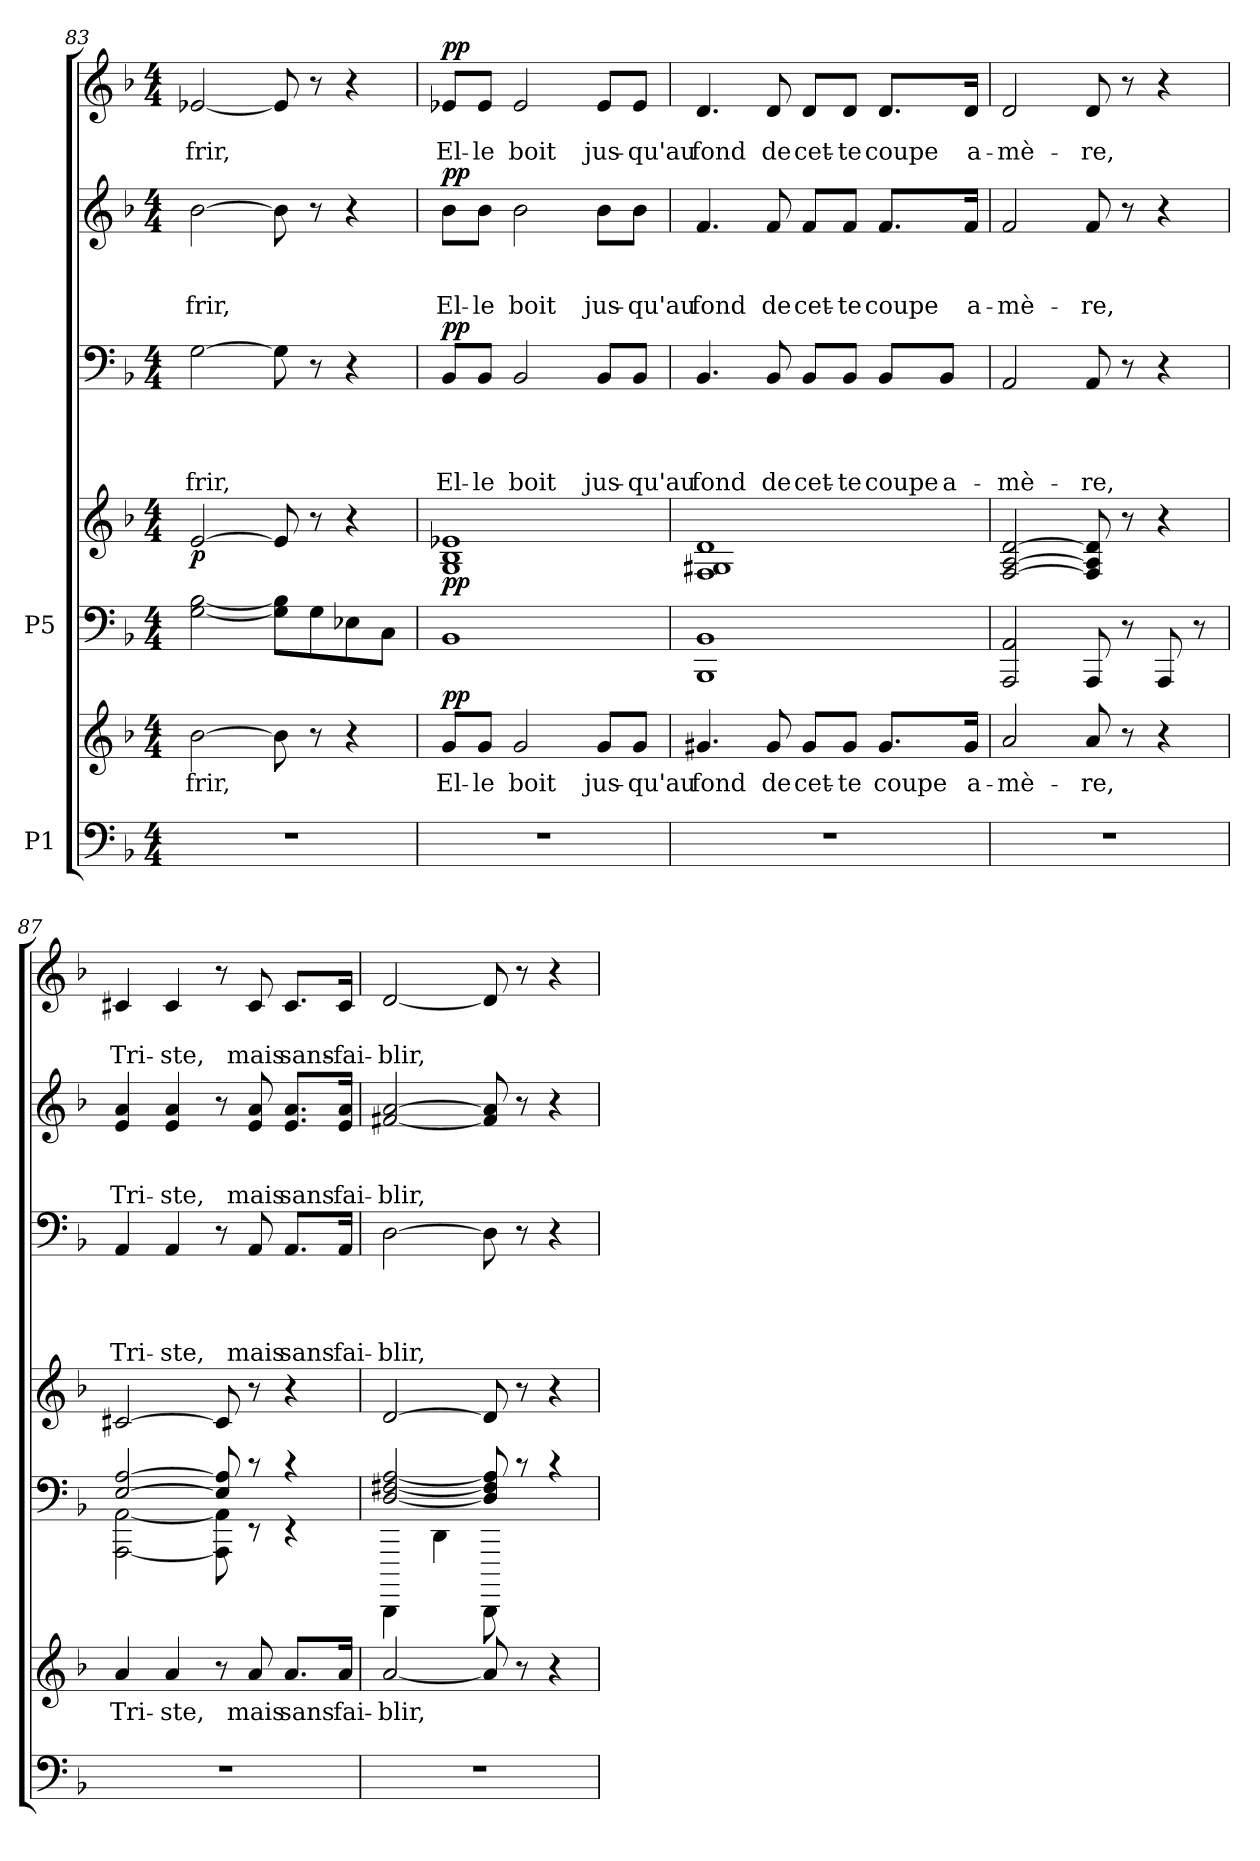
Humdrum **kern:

**kern	**kern	**text	**dynam	**kern	**kern	**dynam	**kern	**text	**text	**text	**text	**dynam	**kern	**text	**text	**text	**dynam	**kern	**text	**text	**dynam
*part5	*part5	*part5	*part5	*part4	*part4	*part4	*part3	*part3	*part3	*part3	*part3	*part3	*part2	*part2	*part2	*part2	*part2	*part1	*part1	*part1	*part1
*staff7	*staff6	*staff6	*staff6/7	*staff5	*staff4	*staff4/5	*staff3	*staff3	*staff3	*staff3	*staff3	*staff3	*staff2	*staff2	*staff2	*staff2	*staff2	*staff1	*staff1	*staff1	*staff1
*I"P1	*	*	*	*I"P5	*	*	*	*	*	*	*	*	*	*	*	*	*	*	*	*	*
*clefF4	*clefG2	*	*	*clefF4	*clefG2	*	*clefF4	*	*	*	*	*	*clefG2	*	*	*	*	*clefG2	*	*	*
*	*	*	*	*	*	*	*	*	*	*	*	*	*ITrd7c12	*	*	*	*	*	*	*	*
*k[b-]	*k[b-]	*	*	*k[b-]	*k[b-]	*	*k[b-]	*	*	*	*	*	*k[b-]	*	*	*	*	*k[b-]	*	*	*
*F:	*F:	*	*	*F:	*F:	*	*F:	*	*	*	*	*	*F:	*	*	*	*	*F:	*	*	*
*M4/4	*M4/4	*	*	*M4/4	*M4/4	*	*M4/4	*	*	*	*	*	*M4/4	*	*	*	*	*M4/4	*	*	*
=83	=83	=83	=83	=83	=83	=83	=83	=83	=83	=83	=83	=83	=83	=83	=83	=83	=83	=83	=83	=83	=83
!	!	!LO:LY:b	!	!	!	!LO:DY:b	!	!	!	!	!LO:LY:b	!	!	!	!	!LO:LY:b	!	!	!	!LO:LY:b	!
*	*	*	*	*^	*^	*	*	*	*	*	*	*	*	*	*	*	*	*	*	*	*
*	*	*	*	*	*^	*	*^	*	*	*	*	*	*	*	*	*	*	*	*	*	*	*	*
1r	[>2b-\	-frir,	.	1ryy	[<2G\ [>2B-\	1ryy	[>2e/	1ryy	1ryy	p	[>2G\	.	.	.	-frir,	.	[>2B-\	.	.	-frir,	.	[<2e-X/	.	-frir,	.
.	8b-\]	.	.	.	8G\] 8B-\]L	.	8e/]	.	.	.	8G\]	.	.	.	.	.	8B-\]	.	.	.	.	8e-/]	.	.	.
.	8r	.	.	.	8G\	.	8r	.	.	.	8r	.	.	.	.	.	8r	.	.	.	.	8r	.	.	.
.	4r	.	.	.	8E-X\	.	4r	.	.	.	4r	.	.	.	.	.	4r	.	.	.	.	4r	.	.	.
.	.	.	.	.	8C\J	.	.	.	.	.	.	.	.	.	.	.	.	.	.	.	.	.	.	.	.
=84	=84	=84	=84	=84	=84	=84	=84	=84	=84	=84	=84	=84	=84	=84	=84	=84	=84	=84	=84	=84	=84	=84	=84	=84	=84
!	!	!LO:LY:b	!LO:DY:a	!	!	!	!	!	!	!LO:DY:b	!	!	!	!	!LO:LY:b	!LO:DY:a	!	!	!	!LO:LY:b	!LO:DY:a	!	!	!LO:LY:b	!LO:DY:a
1r	8g/L	El-	pp	1ryy	1BB-	1ryy	1G 1B- 1e-X	1ryy	1ryy	pp	8BB-/L	.	.	.	El-	pp	8B-\L	.	.	El-	pp	8e-X/L	.	El-	pp
!	!	!LO:LY:b	!	!	!	!	!	!	!	!	!	!	!	!	!LO:LY:b	!	!	!	!	!LO:LY:b	!	!	!	!LO:LY:b	!
.	8g/J	-le	.	.	.	.	.	.	.	.	8BB-/J	.	.	.	-le	.	8B-\J	.	.	-le	.	8e-/J	.	-le	.
!	!	!LO:LY:b	!	!	!	!	!	!	!	!	!	!	!	!	!LO:LY:b	!	!	!	!	!LO:LY:b	!	!	!	!LO:LY:b	!
.	2g/	boit	.	.	.	.	.	.	.	.	2BB-/	.	.	.	boit	.	2B-\	.	.	boit	.	2e-/	.	boit	.
!	!	!LO:LY:b	!	!	!	!	!	!	!	!	!	!	!	!	!LO:LY:b	!	!	!	!	!LO:LY:b	!	!	!	!LO:LY:b	!
.	8g/L	jus-	.	.	.	.	.	.	.	.	8BB-/L	.	.	.	jus-	.	8B-\L	.	.	jus-	.	8e-/L	.	jus-	.
!	!	!LO:LY:b	!	!	!	!	!	!	!	!	!	!	!	!	!LO:LY:b	!	!	!	!	!LO:LY:b	!	!	!	!LO:LY:b	!
.	8g/J	-qu'au	.	.	.	.	.	.	.	.	8BB-/J	.	.	.	-qu'au	.	8B-\J	.	.	-qu'au	.	8e-/J	.	-qu'au	.
=85	=85	=85	=85	=85	=85	=85	=85	=85	=85	=85	=85	=85	=85	=85	=85	=85	=85	=85	=85	=85	=85	=85	=85	=85	=85
!	!	!LO:LY:b	!	!	!	!	!	!	!	!	!	!	!	!	!LO:LY:b	!	!	!	!	!LO:LY:b	!	!	!	!LO:LY:b	!
1r	4.g#X/	fond	.	1ryy	1BBB- 1BB-	1ryy	1F 1G#X 1d	1ryy	1ryy	.	4.BB-/	.	.	.	fond	.	4.F/	.	.	fond	.	4.d/	.	fond	.
!	!	!LO:LY:b	!	!	!	!	!	!	!	!	!	!	!	!	!LO:LY:b	!	!	!	!	!LO:LY:b	!	!	!	!LO:LY:b	!
.	8g#/	de	.	.	.	.	.	.	.	.	8BB-/	.	.	.	de	.	8F/	.	.	de	.	8d/	.	de	.
!	!	!LO:LY:b	!	!	!	!	!	!	!	!	!	!	!	!	!LO:LY:b	!	!	!	!	!LO:LY:b	!	!	!	!LO:LY:b	!
.	8g#/L	cet-	.	.	.	.	.	.	.	.	8BB-/L	.	.	.	cet-	.	8F/L	.	.	cet-	.	8d/L	.	cet-	.
!	!	!LO:LY:b	!	!	!	!	!	!	!	!	!	!	!	!	!LO:LY:b	!	!	!	!	!LO:LY:b	!	!	!	!LO:LY:b	!
.	8g#/J	-te	.	.	.	.	.	.	.	.	8BB-/J	.	.	.	-te	.	8F/J	.	.	-te	.	8d/J	.	-te	.
!	!	!LO:LY:b	!	!	!	!	!	!	!	!	!	!	!	!	!LO:LY:b	!	!	!	!	!LO:LY:b	!	!	!	!LO:LY:b	!
.	8.g#/L	coupe	.	.	.	.	.	.	.	.	8BB-/L	.	.	.	coupe	.	8.F/L	.	.	coupe	.	8.d/L	.	coupe	.
!	!	!	!	!	!	!	!	!	!	!	!	!	!	!	!LO:LY:b	!	!	!	!	!	!	!	!	!	!
.	.	.	.	.	.	.	.	.	.	.	8BB-/J	.	.	.	a-	.	.	.	.	.	.	.	.	.	.
!	!	!LO:LY:b	!	!	!	!	!	!	!	!	!	!	!	!	!	!	!	!	!	!LO:LY:b	!	!	!	!LO:LY:b	!
.	16g#/Jk	a-	.	.	.	.	.	.	.	.	.	.	.	.	.	.	16F/Jk	.	.	a-	.	16d/Jk	.	a-	.
=86	=86	=86	=86	=86	=86	=86	=86	=86	=86	=86	=86	=86	=86	=86	=86	=86	=86	=86	=86	=86	=86	=86	=86	=86	=86
!	!	!LO:LY:b	!	!	!	!	!	!	!	!	!	!	!	!	!LO:LY:b	!	!	!	!	!LO:LY:b	!	!	!	!LO:LY:b	!
1r	2a/	-mè-	.	2AAA/ 2AA/	1ryy	1ryy	[<2F/ [>2A/ [>2d/	1ryy	1ryy	.	2AA/	.	.	.	-mè-	.	2F/	.	.	-mè-	.	2d/	.	-mè-	.
!	!	!LO:LY:b	!	!	!	!	!	!	!	!	!	!	!	!	!LO:LY:b	!	!	!	!	!LO:LY:b	!	!	!	!LO:LY:b	!
.	8a/	-re,	.	8AAA/	.	.	8F/] 8A/] 8d/]	.	.	.	8AA/	.	.	.	-re,	.	8F/	.	.	-re,	.	8d/	.	-re,	.
.	8r	.	.	8r	.	.	8r	.	.	.	8r	.	.	.	.	.	8r	.	.	.	.	8r	.	.	.
.	4r	.	.	8AAA/	.	.	4r	.	.	.	4r	.	.	.	.	.	4r	.	.	.	.	4r	.	.	.
.	.	.	.	8r	.	.	.	.	.	.	.	.	.	.	.	.	.	.	.	.	.	.	.	.	.
!!LO:PB:g=z
=87	=87	=87	=87	=87	=87	=87	=87	=87	=87	=87	=87	=87	=87	=87	=87	=87	=87	=87	=87	=87	=87	=87	=87	=87	=87
!	!	!LO:LY:b	!	!	!	!	!	!	!	!	!	!	!	!	!LO:LY:b	!	!	!	!	!LO:LY:b	!	!	!	!LO:LY:b	!
1r	4a/	Tri-	.	[>2E/ [>2A/	[<2AAA\ [<2AA\	1ryy	[>2c#X/	1ryy	1ryy	.	4AA/	.	.	.	Tri-	.	4E/ 4A/	.	.	Tri-	.	4c#X/	.	Tri-	.
!	!	!LO:LY:b	!	!	!	!	!	!	!	!	!	!	!	!	!LO:LY:b	!	!	!	!	!LO:LY:b	!	!	!	!LO:LY:b	!
.	4a/	-ste,	.	.	.	.	.	.	.	.	4AA/	.	.	.	-ste,	.	4E/ 4A/	.	.	-ste,	.	4c#/	.	-ste,	.
.	8r	.	.	8E/] 8A/]	8AAA\] 8AA\]	.	8c#/]	.	.	.	8r	.	.	.	.	.	8r	.	.	.	.	8r	.	.	.
!	!	!LO:LY:b	!	!	!	!	!	!	!	!	!	!	!	!	!LO:LY:b	!	!	!	!	!LO:LY:b	!	!	!	!LO:LY:b	!
.	8a/	mais	.	8rc	8rEE	.	8r	.	.	.	8AA/	.	.	.	mais	.	8E/ 8A/	.	.	mais	.	8c#/	.	mais	.
!	!	!LO:LY:b	!	!	!	!	!	!	!	!	!	!	!	!	!LO:LY:b	!	!	!	!	!LO:LY:b	!	!	!	!LO:LY:b	!
.	8.a/L	sans	.	4rc	4rEE	.	4r	.	.	.	8.AA/L	.	.	.	sans	.	8.E/ 8.A/L	.	.	sans	.	8.c#/L	.	sans-	.
!	!	!LO:LY:b	!	!	!	!	!	!	!	!	!	!	!	!	!LO:LY:b	!	!	!	!	!LO:LY:b	!	!	!	!LO:LY:b	!
.	16a/Jk	fai-	.	.	.	.	.	.	.	.	16AA/Jk	.	.	.	fai-	.	16E/ 16A/Jk	.	.	fai-	.	16c#/Jk	.	-fai-	.
=88	=88	=88	=88	=88	=88	=88	=88	=88	=88	=88	=88	=88	=88	=88	=88	=88	=88	=88	=88	=88	=88	=88	=88	=88	=88
!	!	!LO:LY:b	!	!	!	!	!	!	!	!	!	!	!	!	!LO:LY:b	!	!	!	!	!LO:LY:b	!	!	!	!LO:LY:b	!
1r	[<2a/	-blir,	.	4DDDD\	[<2D/ [<2F#X/ [>2A/	1ryy	[>2d/	1ryy	1ryy	.	[>2D\	.	.	.	-blir,	.	[<2F#X/ [>2A/	.	.	-blir,	.	[<2d/	.	-blir,	.
.	.	.	.	4DD\	.	.	.	.	.	.	.	.	.	.	.	.	.	.	.	.	.	.	.	.	.
.	8a/]	.	.	8DDDD\	8D/] 8F#/] 8A/]	.	8d/]	.	.	.	8D\]	.	.	.	.	.	8F#/] 8A/]	.	.	.	.	8d/]	.	.	.
.	8r	.	.	8rc	4.ryy	.	8r	.	.	.	8r	.	.	.	.	.	8r	.	.	.	.	8r	.	.	.
.	4r	.	.	4rc	.	.	4r	.	.	.	4r	.	.	.	.	.	4r	.	.	.	.	4r	.	.	.
*	*	*	*	*v	*v	*v	*	*	*	*	*	*	*	*	*	*	*	*	*	*	*	*	*	*	*
*	*	*	*	*	*v	*v	*v	*	*	*	*	*	*	*	*	*	*	*	*	*	*	*	*
=	=	=	=	=	=	=	=	=	=	=	=	=	=	=	=	=	=	=	=	=	=
*-	*-	*-	*-	*-	*-	*-	*-	*-	*-	*-	*-	*-	*-	*-	*-	*-	*-	*-	*-	*-	*-
